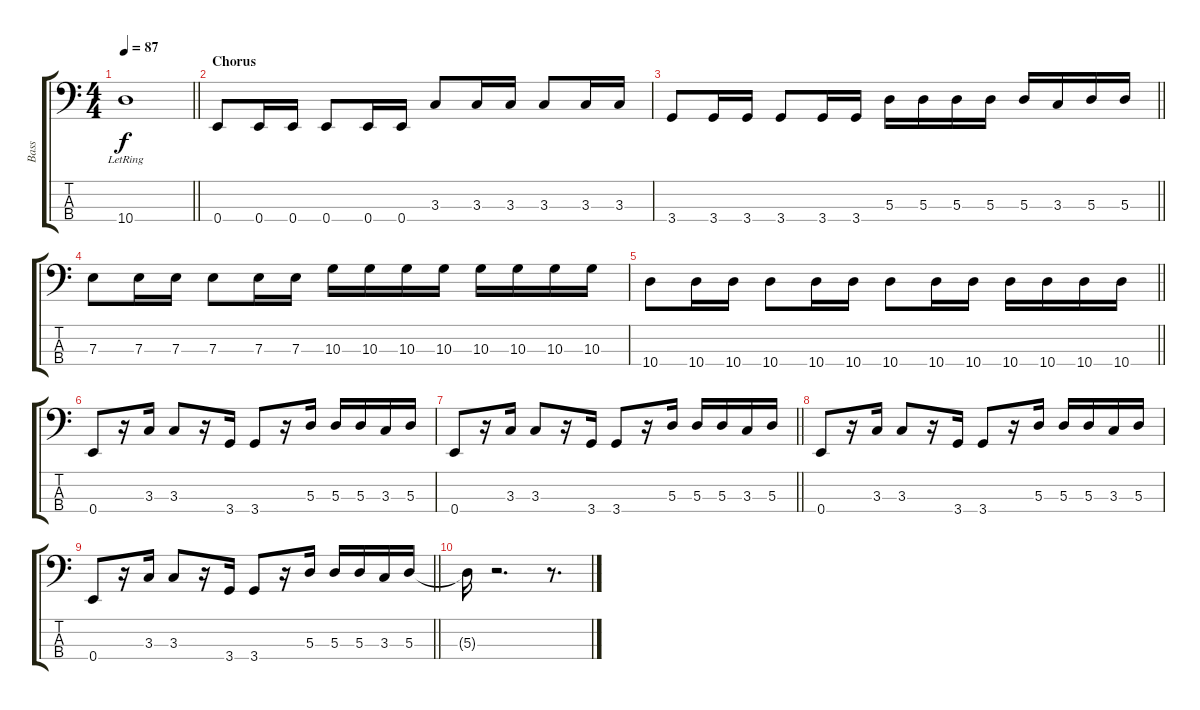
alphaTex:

\track ("Bass" "Bass") {instrument electricbasspick}
\staff {score tabs}
\tuning (G2 D2 A1 E1) {hide}
\ts (4 4)
\tempo 87
\clef f4
\barLineRight lightlight
\ks c
10.4{lr}.1{dy f} |
\section ("" "Chorus")
0.4.8 0.4.16 0.4.16 0.4.8 0.4.16 0.4.16 3.3.8 3.3.16 3.3.16 3.3.8 3.3.16 3.3.16 |
\barLineRight lightlight
3.4.8 3.4.16 3.4.16 3.4.8 3.4.16 3.4.16 5.3.16 5.3.16 5.3.16 5.3.16 5.3.16 3.3.16 5.3.16 5.3.16 |
7.3.8 7.3.16 7.3.16 7.3.8 7.3.16 7.3.16 10.3.16 10.3.16 10.3.16 10.3.16 10.3.16 10.3.16 10.3.16 10.3.16 |
\barLineRight lightlight
10.4.8 10.4.16 10.4.16 10.4.8 10.4.16 10.4.16 10.4.8 10.4.16 10.4.16 10.4.16 10.4.16 10.4.16 10.4.16 |
0.4.8 r.16 3.3.16 3.3.8 r.16 3.4.16 3.4.8 r.16 5.3.16 5.3.16 5.3.16 3.3.16 5.3.16 |
\barLineRight lightlight
0.4.8 r.16 3.3.16 3.3.8 r.16 3.4.16 3.4.8 r.16 5.3.16 5.3.16 5.3.16 3.3.16 5.3.16 |
0.4.8 r.16 3.3.16 3.3.8 r.16 3.4.16 3.4.8 r.16 5.3.16 5.3.16 5.3.16 3.3.16 5.3.16 |
\barLineRight lightlight
0.4.8 r.16 3.3.16 3.3.8 r.16 3.4.16 3.4.8 r.16 5.3.16 5.3.16 5.3.16 3.3.16 5.3.16 |
5.3{t}.16 r.2{d} r.8{d}
